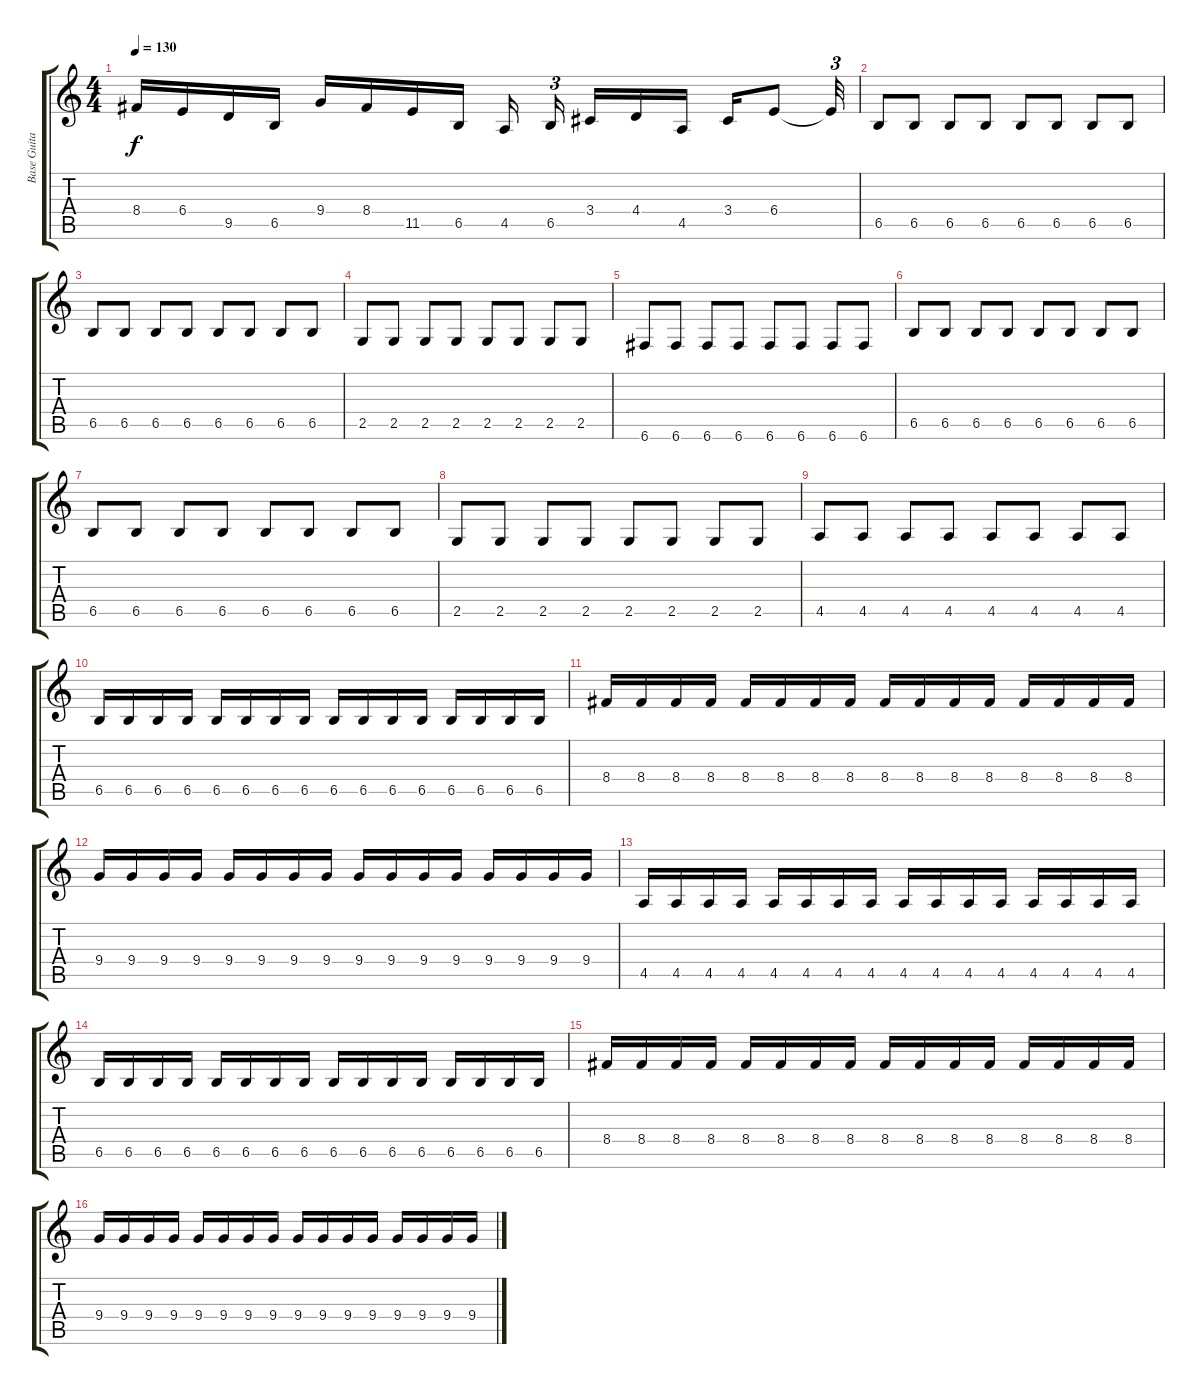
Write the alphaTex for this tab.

\track ("Base Guitar" "Base Guita") {instrument electricbassfinger}
\staff {score tabs}
\tuning (C4 G3 Eb3 Bb2 F2 C2) {hide}
\ts (4 4)
\tempo 130
\clef g2
\ks c
8.4.16{dy f} 6.4.16 9.5.16 6.5.16 9.4.16 8.4.16 11.5.16 6.5.16 4.5.16 6.5.16{tu (3 2)} 3.4.16 4.4.16 4.5.16 3.4.16 6.4.8 6.4{t}.32{tu (3 2)} |
6.5.8 6.5.8 6.5.8 6.5.8 6.5.8 6.5.8 6.5.8 6.5.8 |
6.5.8 6.5.8 6.5.8 6.5.8 6.5.8 6.5.8 6.5.8 6.5.8 |
2.5.8 2.5.8 2.5.8 2.5.8 2.5.8 2.5.8 2.5.8 2.5.8 |
6.6.8 6.6.8 6.6.8 6.6.8 6.6.8 6.6.8 6.6.8 6.6.8 |
6.5.8 6.5.8 6.5.8 6.5.8 6.5.8 6.5.8 6.5.8 6.5.8 |
6.5.8 6.5.8 6.5.8 6.5.8 6.5.8 6.5.8 6.5.8 6.5.8 |
2.5.8 2.5.8 2.5.8 2.5.8 2.5.8 2.5.8 2.5.8 2.5.8 |
4.5.8 4.5.8 4.5.8 4.5.8 4.5.8 4.5.8 4.5.8 4.5.8 |
6.5.16 6.5.16 6.5.16 6.5.16 6.5.16 6.5.16 6.5.16 6.5.16 6.5.16 6.5.16 6.5.16 6.5.16 6.5.16 6.5.16 6.5.16 6.5.16 |
8.4.16 8.4.16 8.4.16 8.4.16 8.4.16 8.4.16 8.4.16 8.4.16 8.4.16 8.4.16 8.4.16 8.4.16 8.4.16 8.4.16 8.4.16 8.4.16 |
9.4.16 9.4.16 9.4.16 9.4.16 9.4.16 9.4.16 9.4.16 9.4.16 9.4.16 9.4.16 9.4.16 9.4.16 9.4.16 9.4.16 9.4.16 9.4.16 |
4.5.16 4.5.16 4.5.16 4.5.16 4.5.16 4.5.16 4.5.16 4.5.16 4.5.16 4.5.16 4.5.16 4.5.16 4.5.16 4.5.16 4.5.16 4.5.16 |
6.5.16 6.5.16 6.5.16 6.5.16 6.5.16 6.5.16 6.5.16 6.5.16 6.5.16 6.5.16 6.5.16 6.5.16 6.5.16 6.5.16 6.5.16 6.5.16 |
8.4.16 8.4.16 8.4.16 8.4.16 8.4.16 8.4.16 8.4.16 8.4.16 8.4.16 8.4.16 8.4.16 8.4.16 8.4.16 8.4.16 8.4.16 8.4.16 |
9.4.16 9.4.16 9.4.16 9.4.16 9.4.16 9.4.16 9.4.16 9.4.16 9.4.16 9.4.16 9.4.16 9.4.16 9.4.16 9.4.16 9.4.16 9.4.16
